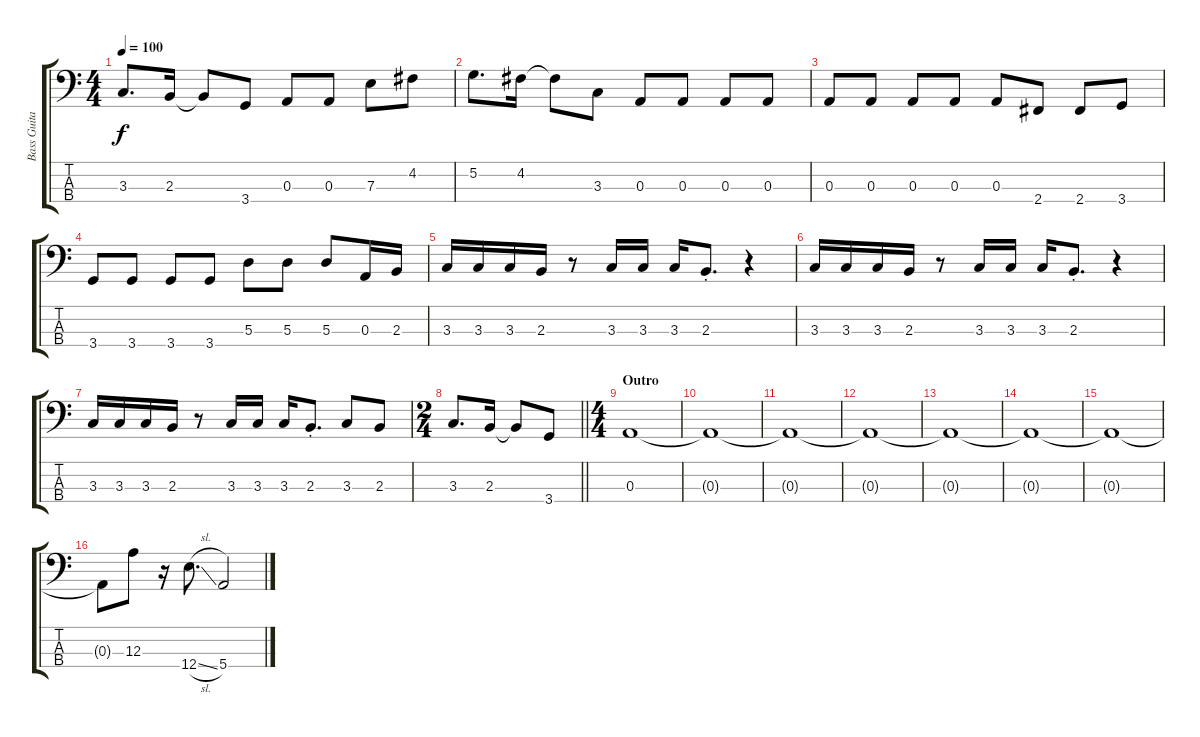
\track ("Bass Guitar" "Bass Guita") {instrument electricbassfinger}
\staff {score tabs}
\tuning (G2 D2 A1 E1) {hide}
\ts (4 4)
\tempo 100
\clef f4
\ks c
3.3.8{d dy f} 2.3.16 2.3{t}.8 3.4.8 0.3.8 0.3.8 7.3.8 4.2.8 |
5.2.8{d} 4.2.16 4.2{t}.8 3.3.8 0.3.8 0.3.8 0.3.8 0.3.8 |
0.3.8 0.3.8 0.3.8 0.3.8 0.3.8 2.4.8 2.4.8 3.4.8 |
3.4.8 3.4.8 3.4.8 3.4.8 5.3.8 5.3.8 5.3.8 0.3.16 2.3.16 |
3.3.16 3.3.16 3.3.16 2.3.16 r.8 3.3.16 3.3.16 3.3.16 2.3{st}.8{d} r.4 |
\ks aminor
3.3.16 3.3.16 3.3.16 2.3.16 r.8 3.3.16 3.3.16 3.3.16 2.3{st}.8{d} r.4 |
3.3.16 3.3.16 3.3.16 2.3.16 r.8 3.3.16 3.3.16 3.3.16 2.3{st}.8{d} 3.3.8 2.3.8 |
\ts (2 4)
\barLineRight lightlight
3.3.8{d} 2.3.16 2.3{t}.8 3.4.8 |
\ts (4 4)
\section ("" "Outro")
0.3.1 |
0.3{t}.1 |
0.3{t}.1 |
0.3{t}.1 |
0.3{t}.1 |
0.3{t}.1 |
0.3{t}.1 |
0.3{t}.8 12.3.8 r.16 12.4{sl}.8{d} 5.4.2
